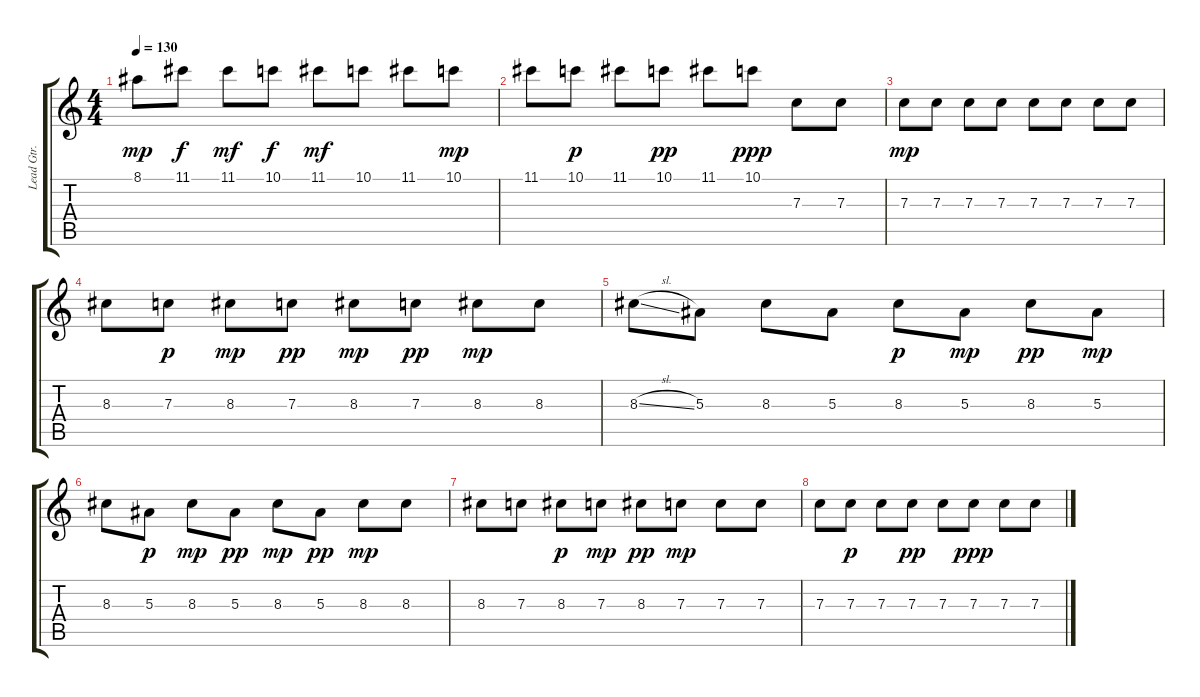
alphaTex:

\track ("Lead Gtr. Echo" "Lead Gtr. ") {instrument electricguitarclean}
\staff {score tabs}
\tuning (D4 A3 F3 C3 G2 C2) {hide}
\ts (4 4)
\tempo 130
\clef g2
\ks c
8.1.8{dy mp} 11.1.8{dy f} 11.1.8{dy mf} 10.1.8{dy f} 11.1.8{dy mf} 10.1.8 11.1.8 10.1.8{dy mp} |
11.1.8 10.1.8{dy p} 11.1.8 10.1.8{dy pp} 11.1.8 10.1.8{dy ppp} 7.3.8{instrument electricguitarclean} 7.3.8 |
7.3.8{dy mp} 7.3.8 7.3.8 7.3.8 7.3.8 7.3.8 7.3.8 7.3.8 |
8.3.8 7.3.8{dy p} 8.3.8{dy mp} 7.3.8{dy pp} 8.3.8{dy mp} 7.3.8{dy pp} 8.3.8{dy mp} 8.3.8 |
8.3{sl}.8 5.3.8 8.3.8 5.3.8 8.3.8{dy p} 5.3.8{dy mp} 8.3.8{dy pp} 5.3.8{dy mp} |
8.3.8 5.3.8{dy p} 8.3.8{dy mp} 5.3.8{dy pp} 8.3.8{dy mp} 5.3.8{dy pp} 8.3.8{dy mp} 8.3.8 |
8.3.8 7.3.8 8.3.8{dy p} 7.3.8{dy mp} 8.3.8{dy pp} 7.3.8{dy mp} 7.3.8 7.3.8 |
7.3.8 7.3.8{dy p} 7.3.8 7.3.8{dy pp} 7.3.8 7.3.8{dy ppp} 7.3.8 7.3.8
